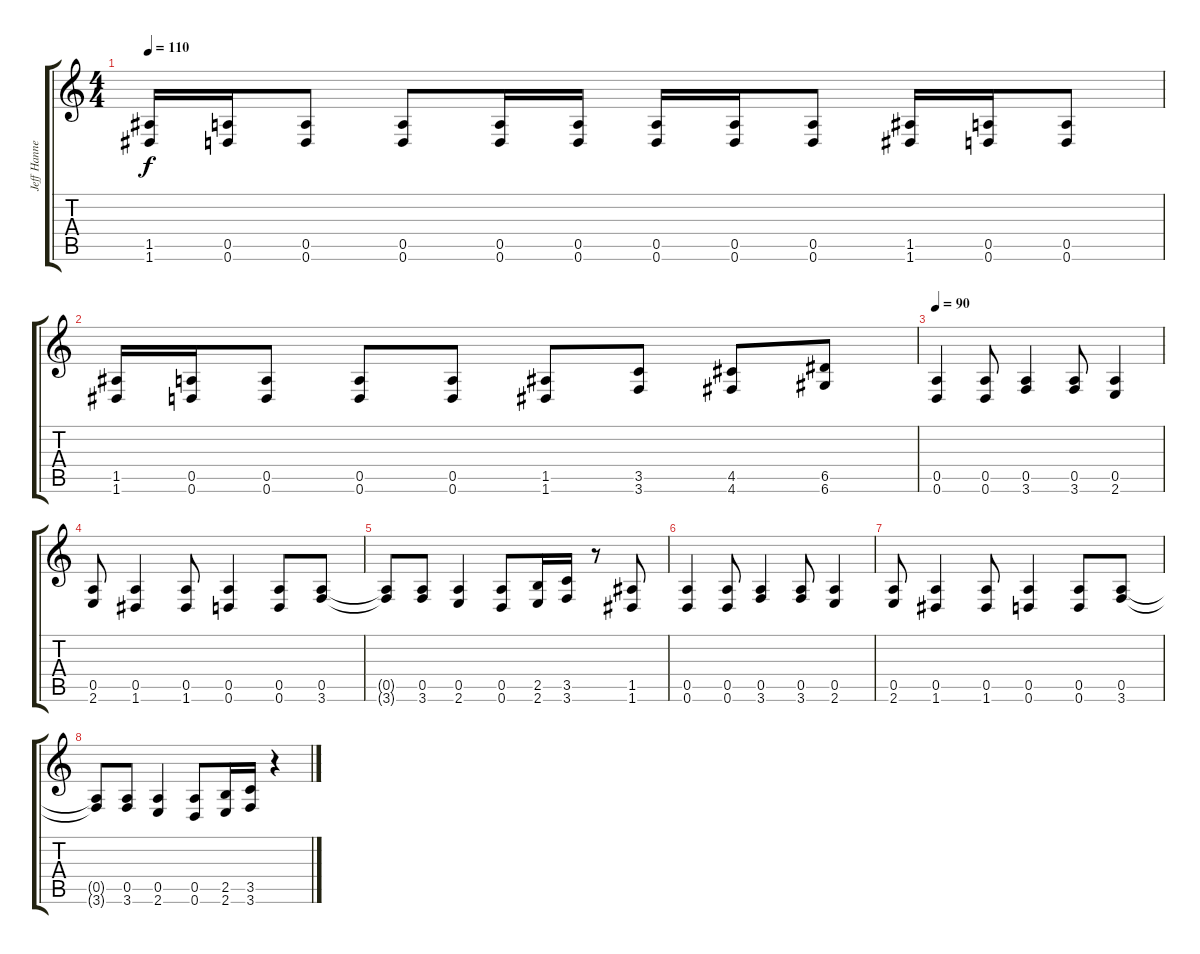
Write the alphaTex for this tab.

\track ("Jeff Hanneman" "Jeff Hanne") {instrument distortionguitar}
\staff {score tabs}
\tuning (E4 B3 G3 D3 A2 D2) {hide}
\ts (4 4)
\tempo 110
\clef g2
\ks c
(1.5 1.6).16{dy f} (0.5 0.6).16 (0.5 0.6).8 (0.5 0.6).8 (0.5 0.6).16 (0.5 0.6).16 (0.5 0.6).16 (0.5 0.6).16 (0.5 0.6).8 (1.5 1.6).16 (0.5 0.6).16 (0.5 0.6).8 |
(1.5 1.6).16 (0.5 0.6).16 (0.5 0.6).8 (0.5 0.6).8 (0.5 0.6).8 (1.5 1.6).8 (3.5 3.6).8 (4.5 4.6).8 (6.5 6.6).8 |
\tempo 90
(0.5 0.6).4 (0.5 0.6).8 (0.5 3.6).4 (0.5 3.6).8 (0.5 2.6).4 |
(0.5 2.6).8 (0.5 1.6).4 (0.5 1.6).8 (0.5 0.6).4 (0.5 0.6).8 (0.5 3.6).8 |
(0.5{t} 3.6{t}).8 (0.5 3.6).8 (0.5 2.6).4 (0.5 0.6).8 (2.5 2.6).16 (3.5 3.6).16 r.8 (1.5 1.6).8 |
(0.5 0.6).4 (0.5 0.6).8 (0.5 3.6).4 (0.5 3.6).8 (0.5 2.6).4 |
(0.5 2.6).8 (0.5 1.6).4 (0.5 1.6).8 (0.5 0.6).4 (0.5 0.6).8 (0.5 3.6).8 |
(0.5{t} 3.6{t}).8 (0.5 3.6).8 (0.5 2.6).4 (0.5 0.6).8 (2.5 2.6).16 (3.5 3.6).16 r.4
